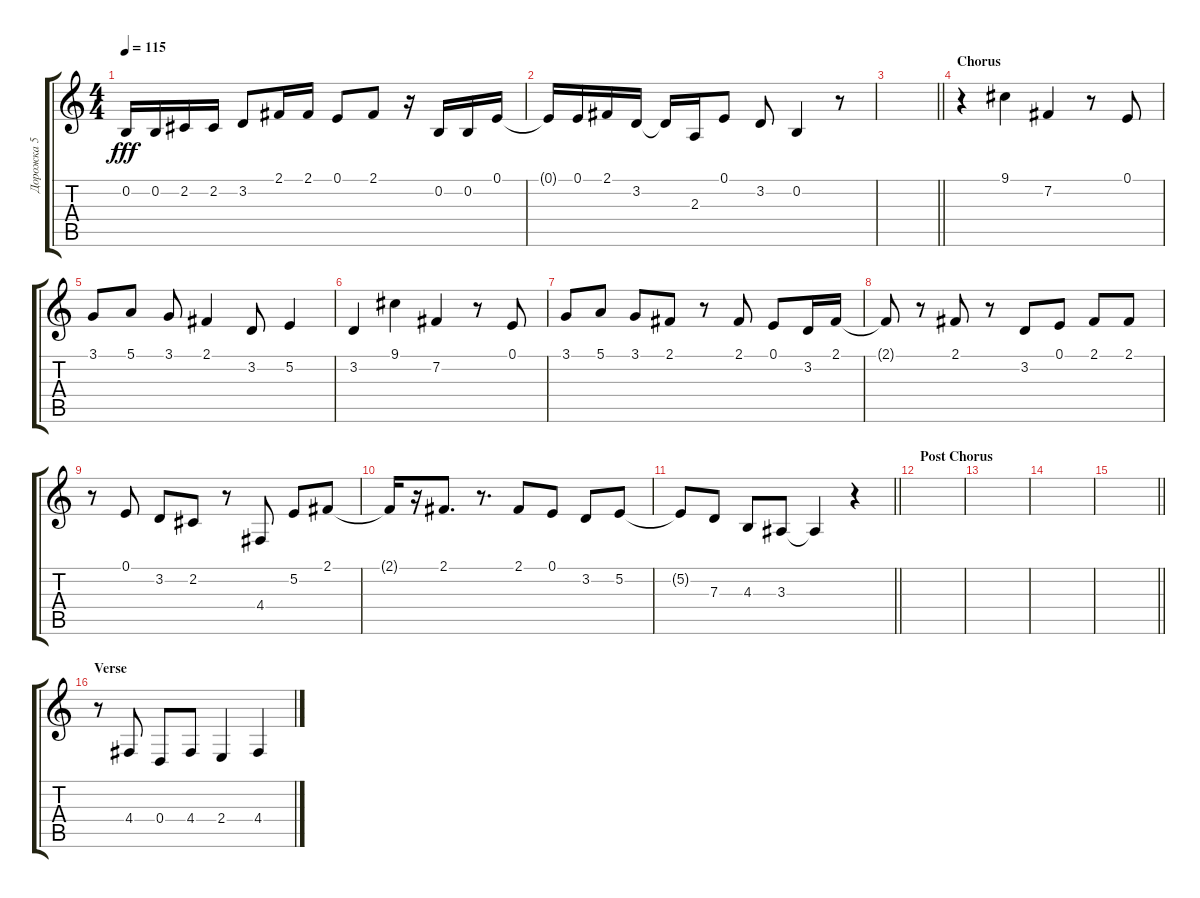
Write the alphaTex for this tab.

\track ("Дорожка 5" "Дорожка 5") {instrument altosax}
\staff {score tabs}
\tuning (E4 B3 G3 D3 A2 E2) {hide}
\ts (4 4)
\tempo 115
\clef g2
\ks c
0.2{t}.16{dy fff} 0.2.16 2.2.16 2.2.16 3.2.8 2.1.16 2.1.16 0.1.8 2.1.8 r.16 0.2.16 0.2.16 0.1.16 |
0.1{t}.16 0.1.16 2.1.16 3.2.16 3.2{t}.16 2.3.16 0.1.8 3.2.8 0.2.4 r.8 |
\barLineRight lightlight
|
\section ("" "Chorus")
r.4 9.1.4 7.2.4 r.8 0.1.8 |
3.1.8 5.1.8 3.1.8 2.1.4 3.2.8 5.2.4 |
3.2.4 9.1.4 7.2.4 r.8 0.1.8 |
3.1.8 5.1.8 3.1.8 2.1.8 r.8 2.1.8 0.1.8 3.2.16 2.1.16 |
2.1{t}.8 r.8 2.1.8 r.8 3.2.8 0.1.8 2.1.8 2.1.8 |
r.8 0.1.8 3.2.8 2.2.8 r.8 4.4.8 5.2.8 2.1.8 |
2.1{t}.16 r.16 2.1.8{d} r.8{d} 2.1.8 0.1.8 3.2.8 5.2.8 |
\barLineRight lightlight
5.2{t}.8 7.3.8 4.3.8 3.3.8 3.3{t}.4 r.4 |
\section ("" "Post Chorus")
|
|
|
\barLineRight lightlight
|
\section ("" "Verse")
r.8 4.4.8 0.4.8 4.4.8 2.4.4 4.4.4
